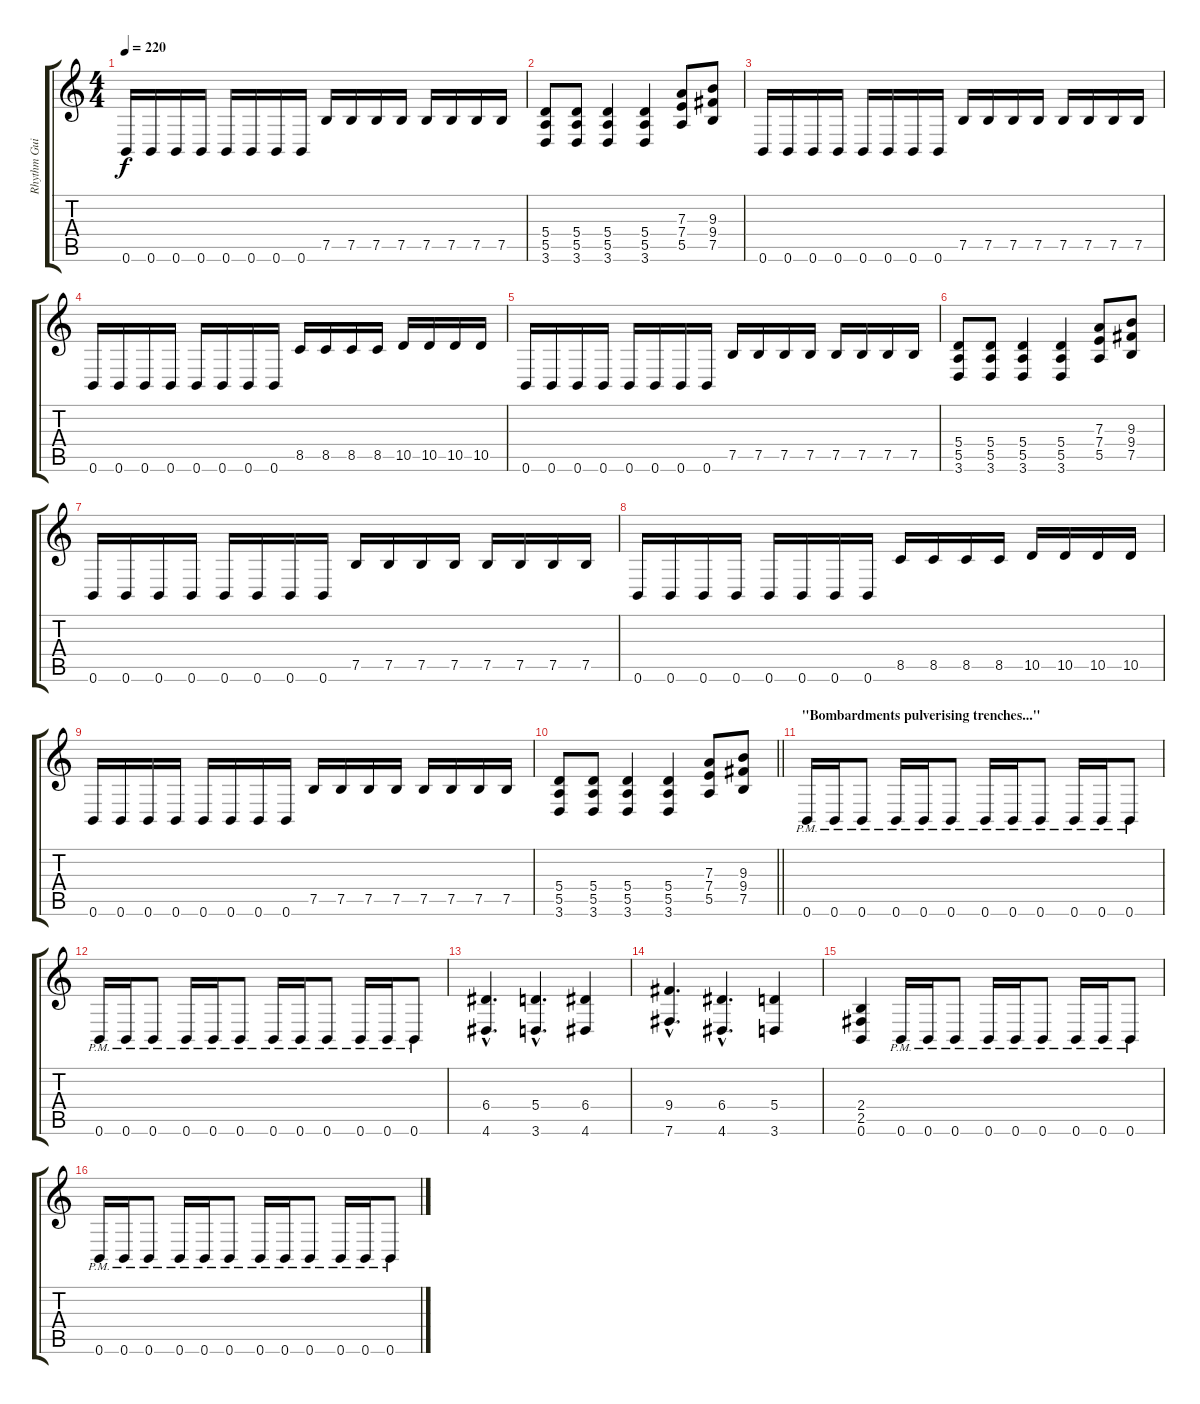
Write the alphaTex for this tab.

\track ("Rhythm Guitar II" "Rhythm Gui") {instrument distortionguitar}
\staff {score tabs}
\tuning (B3 Gb3 D3 A2 E2 B1) {hide}
\ts (4 4)
\tempo 220
\clef g2
\ks c
0.6.16{dy f} 0.6.16 0.6.16 0.6.16 0.6.16 0.6.16 0.6.16 0.6.16 7.5.16 7.5.16 7.5.16 7.5.16 7.5.16 7.5.16 7.5.16 7.5.16 |
(5.4 5.5 3.6).8 (5.4 5.5 3.6).8 (5.4 5.5 3.6).4 (5.4 5.5 3.6).4 (7.3 7.4 5.5).8 (9.3 9.4 7.5).8 |
0.6.16 0.6.16 0.6.16 0.6.16 0.6.16 0.6.16 0.6.16 0.6.16 7.5.16 7.5.16 7.5.16 7.5.16 7.5.16 7.5.16 7.5.16 7.5.16 |
0.6.16 0.6.16 0.6.16 0.6.16 0.6.16 0.6.16 0.6.16 0.6.16 8.5.16 8.5.16 8.5.16 8.5.16 10.5.16 10.5.16 10.5.16 10.5.16 |
0.6.16 0.6.16 0.6.16 0.6.16 0.6.16 0.6.16 0.6.16 0.6.16 7.5.16 7.5.16 7.5.16 7.5.16 7.5.16 7.5.16 7.5.16 7.5.16 |
(5.4 5.5 3.6).8 (5.4 5.5 3.6).8 (5.4 5.5 3.6).4 (5.4 5.5 3.6).4 (7.3 7.4 5.5).8 (9.3 9.4 7.5).8 |
0.6.16 0.6.16 0.6.16 0.6.16 0.6.16 0.6.16 0.6.16 0.6.16 7.5.16 7.5.16 7.5.16 7.5.16 7.5.16 7.5.16 7.5.16 7.5.16 |
0.6.16 0.6.16 0.6.16 0.6.16 0.6.16 0.6.16 0.6.16 0.6.16 8.5.16 8.5.16 8.5.16 8.5.16 10.5.16 10.5.16 10.5.16 10.5.16 |
0.6.16 0.6.16 0.6.16 0.6.16 0.6.16 0.6.16 0.6.16 0.6.16 7.5.16 7.5.16 7.5.16 7.5.16 7.5.16 7.5.16 7.5.16 7.5.16 |
\barLineRight lightlight
(5.4 5.5 3.6).8 (5.4 5.5 3.6).8 (5.4 5.5 3.6).4 (5.4 5.5 3.6).4 (7.3 7.4 5.5).8 (9.3 9.4 7.5).8 |
\section ("" "\"Bombardments pulverising trenches...\"")
0.6{pm}.16 0.6{pm}.16 0.6{pm}.8 0.6{pm}.16 0.6{pm}.16 0.6{pm}.8 0.6{pm}.16 0.6{pm}.16 0.6{pm}.8 0.6{pm}.16 0.6{pm}.16 0.6{pm}.8 |
0.6{pm}.16 0.6{pm}.16 0.6{pm}.8 0.6{pm}.16 0.6{pm}.16 0.6{pm}.8 0.6{pm}.16 0.6{pm}.16 0.6{pm}.8 0.6{pm}.16 0.6{pm}.16 0.6{pm}.8 |
(6.4{hac} 4.6{hac}).4{d} (5.4{hac} 3.6{hac}).4{d} (6.4 4.6).4 |
(9.4{hac} 7.6{hac}).4{d} (6.4{hac} 4.6{hac}).4{d} (5.4 3.6).4 |
(2.4 2.5 0.6).4 0.6{pm}.16 0.6{pm}.16 0.6{pm}.8 0.6{pm}.16 0.6{pm}.16 0.6{pm}.8 0.6{pm}.16 0.6{pm}.16 0.6{pm}.8 |
0.6{pm}.16 0.6{pm}.16 0.6{pm}.8 0.6{pm}.16 0.6{pm}.16 0.6{pm}.8 0.6{pm}.16 0.6{pm}.16 0.6{pm}.8 0.6{pm}.16 0.6{pm}.16 0.6{pm}.8
